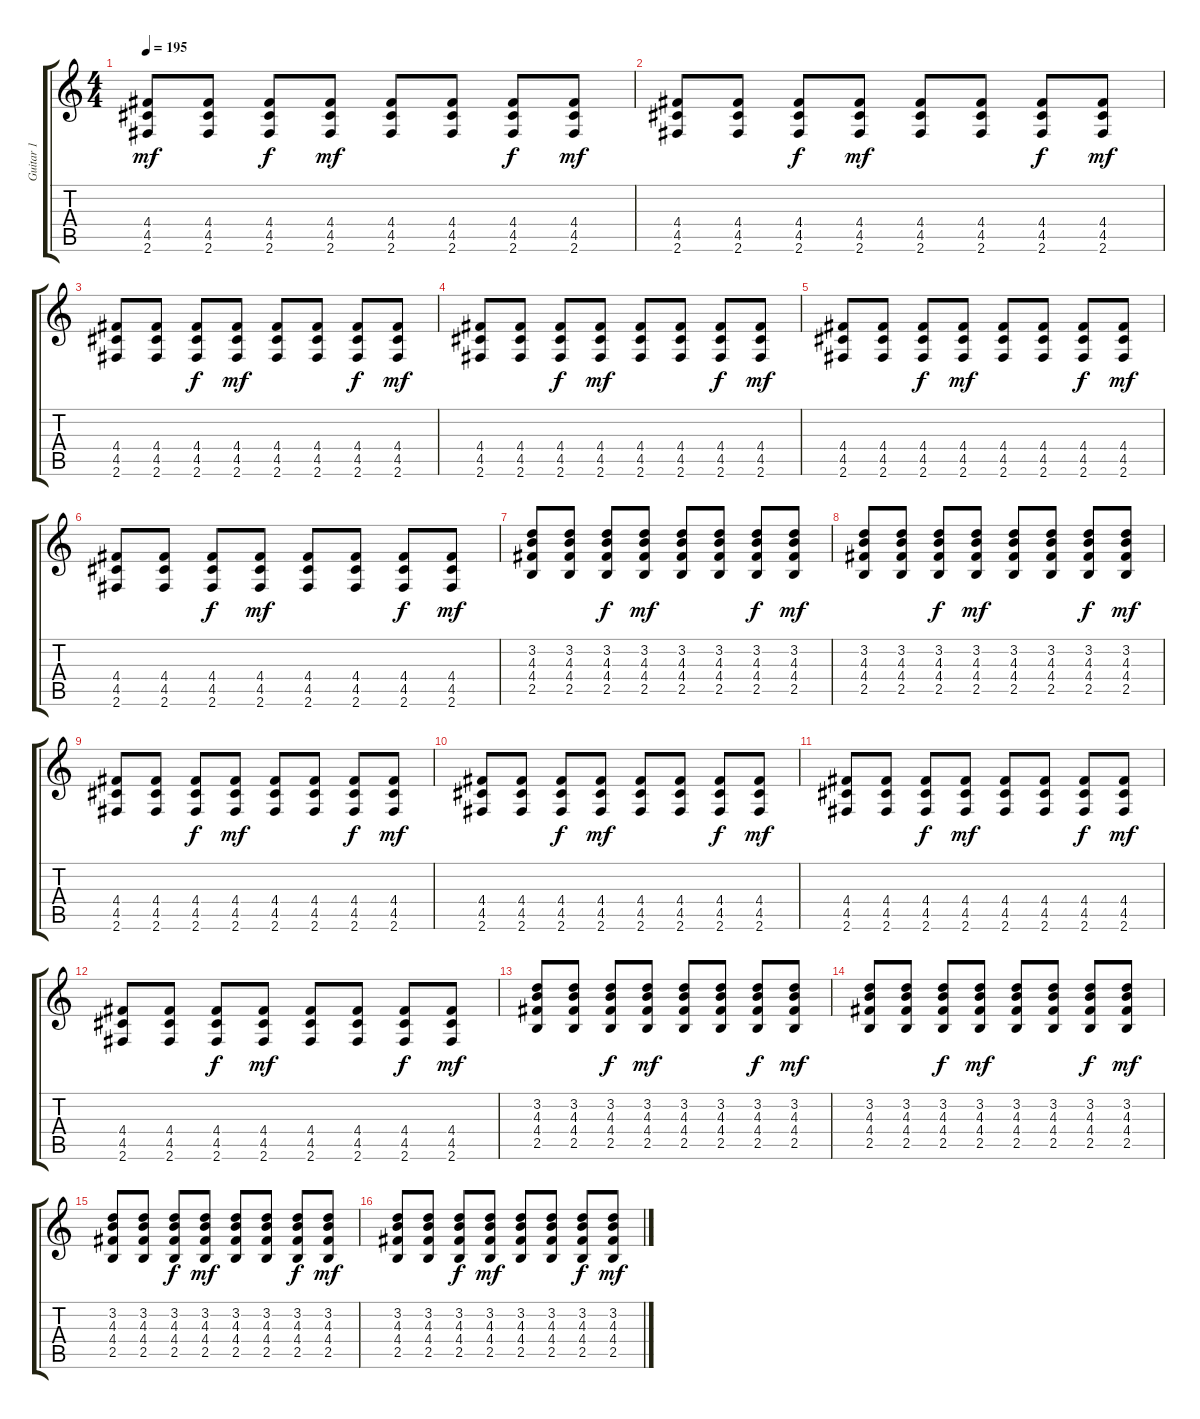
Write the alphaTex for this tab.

\track ("Guitar 1" "Guitar 1") {instrument acousticguitarsteel}
\staff {score tabs}
\tuning (E4 B3 G3 D3 A2 E2) {hide}
\ts (4 4)
\tempo 195
\clef g2
\ks c
(4.4 4.5 2.6).8{dy mf} (4.4 4.5 2.6).8 (4.4 4.5 2.6).8{dy f} (4.4 4.5 2.6).8{dy mf} (4.4 4.5 2.6).8 (4.4 4.5 2.6).8 (4.4 4.5 2.6).8{dy f} (4.4 4.5 2.6).8{dy mf} |
(4.4 4.5 2.6).8 (4.4 4.5 2.6).8 (4.4 4.5 2.6).8{dy f} (4.4 4.5 2.6).8{dy mf} (4.4 4.5 2.6).8 (4.4 4.5 2.6).8 (4.4 4.5 2.6).8{dy f} (4.4 4.5 2.6).8{dy mf} |
(4.4 4.5 2.6).8 (4.4 4.5 2.6).8 (4.4 4.5 2.6).8{dy f} (4.4 4.5 2.6).8{dy mf} (4.4 4.5 2.6).8 (4.4 4.5 2.6).8 (4.4 4.5 2.6).8{dy f} (4.4 4.5 2.6).8{dy mf} |
(4.4 4.5 2.6).8 (4.4 4.5 2.6).8 (4.4 4.5 2.6).8{dy f} (4.4 4.5 2.6).8{dy mf} (4.4 4.5 2.6).8 (4.4 4.5 2.6).8 (4.4 4.5 2.6).8{dy f} (4.4 4.5 2.6).8{dy mf} |
(4.4 4.5 2.6).8 (4.4 4.5 2.6).8 (4.4 4.5 2.6).8{dy f} (4.4 4.5 2.6).8{dy mf} (4.4 4.5 2.6).8 (4.4 4.5 2.6).8 (4.4 4.5 2.6).8{dy f} (4.4 4.5 2.6).8{dy mf} |
(4.4 4.5 2.6).8 (4.4 4.5 2.6).8 (4.4 4.5 2.6).8{dy f} (4.4 4.5 2.6).8{dy mf} (4.4 4.5 2.6).8 (4.4 4.5 2.6).8 (4.4 4.5 2.6).8{dy f} (4.4 4.5 2.6).8{dy mf} |
(3.2 4.3 4.4 2.5).8 (3.2 4.3 4.4 2.5).8 (3.2 4.3 4.4 2.5).8{dy f} (3.2 4.3 4.4 2.5).8{dy mf} (3.2 4.3 4.4 2.5).8 (3.2 4.3 4.4 2.5).8 (3.2 4.3 4.4 2.5).8{dy f} (3.2 4.3 4.4 2.5).8{dy mf} |
(3.2 4.3 4.4 2.5).8 (3.2 4.3 4.4 2.5).8 (3.2 4.3 4.4 2.5).8{dy f} (3.2 4.3 4.4 2.5).8{dy mf} (3.2 4.3 4.4 2.5).8 (3.2 4.3 4.4 2.5).8 (3.2 4.3 4.4 2.5).8{dy f} (3.2 4.3 4.4 2.5).8{dy mf} |
(4.4 4.5 2.6).8 (4.4 4.5 2.6).8 (4.4 4.5 2.6).8{dy f} (4.4 4.5 2.6).8{dy mf} (4.4 4.5 2.6).8 (4.4 4.5 2.6).8 (4.4 4.5 2.6).8{dy f} (4.4 4.5 2.6).8{dy mf} |
(4.4 4.5 2.6).8 (4.4 4.5 2.6).8 (4.4 4.5 2.6).8{dy f} (4.4 4.5 2.6).8{dy mf} (4.4 4.5 2.6).8 (4.4 4.5 2.6).8 (4.4 4.5 2.6).8{dy f} (4.4 4.5 2.6).8{dy mf} |
(4.4 4.5 2.6).8 (4.4 4.5 2.6).8 (4.4 4.5 2.6).8{dy f} (4.4 4.5 2.6).8{dy mf} (4.4 4.5 2.6).8 (4.4 4.5 2.6).8 (4.4 4.5 2.6).8{dy f} (4.4 4.5 2.6).8{dy mf} |
(4.4 4.5 2.6).8 (4.4 4.5 2.6).8 (4.4 4.5 2.6).8{dy f} (4.4 4.5 2.6).8{dy mf} (4.4 4.5 2.6).8 (4.4 4.5 2.6).8 (4.4 4.5 2.6).8{dy f} (4.4 4.5 2.6).8{dy mf} |
(3.2 4.3 4.4 2.5).8 (3.2 4.3 4.4 2.5).8 (3.2 4.3 4.4 2.5).8{dy f} (3.2 4.3 4.4 2.5).8{dy mf} (3.2 4.3 4.4 2.5).8 (3.2 4.3 4.4 2.5).8 (3.2 4.3 4.4 2.5).8{dy f} (3.2 4.3 4.4 2.5).8{dy mf} |
(3.2 4.3 4.4 2.5).8 (3.2 4.3 4.4 2.5).8 (3.2 4.3 4.4 2.5).8{dy f} (3.2 4.3 4.4 2.5).8{dy mf} (3.2 4.3 4.4 2.5).8 (3.2 4.3 4.4 2.5).8 (3.2 4.3 4.4 2.5).8{dy f} (3.2 4.3 4.4 2.5).8{dy mf} |
(3.2 4.3 4.4 2.5).8 (3.2 4.3 4.4 2.5).8 (3.2 4.3 4.4 2.5).8{dy f} (3.2 4.3 4.4 2.5).8{dy mf} (3.2 4.3 4.4 2.5).8 (3.2 4.3 4.4 2.5).8 (3.2 4.3 4.4 2.5).8{dy f} (3.2 4.3 4.4 2.5).8{dy mf} |
(3.2 4.3 4.4 2.5).8 (3.2 4.3 4.4 2.5).8 (3.2 4.3 4.4 2.5).8{dy f} (3.2 4.3 4.4 2.5).8{dy mf} (3.2 4.3 4.4 2.5).8 (3.2 4.3 4.4 2.5).8 (3.2 4.3 4.4 2.5).8{dy f} (3.2 4.3 4.4 2.5).8{dy mf}
